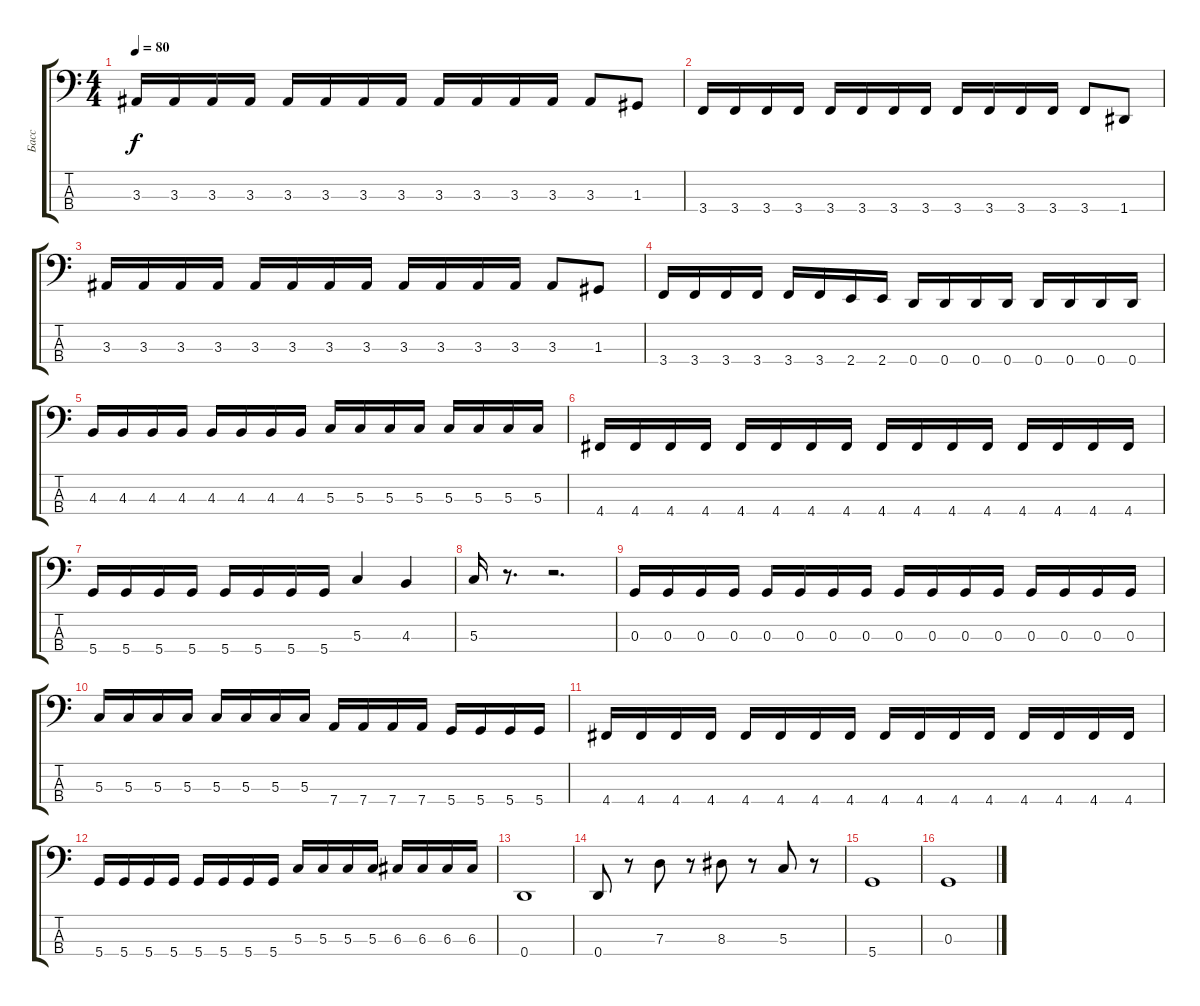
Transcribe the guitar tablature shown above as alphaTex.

\track ("Басс" "Басс") {instrument electricbassfinger}
\staff {score tabs}
\tuning (F2 C2 G1 D1) {hide}
\ts (4 4)
\tempo 80
\clef f4
\ks c
3.3.16{dy f} 3.3.16 3.3.16 3.3.16 3.3.16 3.3.16 3.3.16 3.3.16 3.3.16 3.3.16 3.3.16 3.3.16 3.3.8 1.3.8 |
3.4.16 3.4.16 3.4.16 3.4.16 3.4.16 3.4.16 3.4.16 3.4.16 3.4.16 3.4.16 3.4.16 3.4.16 3.4.8 1.4.8 |
3.3.16 3.3.16 3.3.16 3.3.16 3.3.16 3.3.16 3.3.16 3.3.16 3.3.16 3.3.16 3.3.16 3.3.16 3.3.8 1.3.8 |
3.4.16 3.4.16 3.4.16 3.4.16 3.4.16 3.4.16 2.4.16 2.4.16 0.4.16 0.4.16 0.4.16 0.4.16 0.4.16 0.4.16 0.4.16 0.4.16 |
4.3.16 4.3.16 4.3.16 4.3.16 4.3.16 4.3.16 4.3.16 4.3.16 5.3.16 5.3.16 5.3.16 5.3.16 5.3.16 5.3.16 5.3.16 5.3.16 |
4.4.16 4.4.16 4.4.16 4.4.16 4.4.16 4.4.16 4.4.16 4.4.16 4.4.16 4.4.16 4.4.16 4.4.16 4.4.16 4.4.16 4.4.16 4.4.16 |
5.4.16 5.4.16 5.4.16 5.4.16 5.4.16 5.4.16 5.4.16 5.4.16 5.3.4 4.3.4 |
5.3.16 r.8{d} r.2{d} |
0.3.16 0.3.16 0.3.16 0.3.16 0.3.16 0.3.16 0.3.16 0.3.16 0.3.16 0.3.16 0.3.16 0.3.16 0.3.16 0.3.16 0.3.16 0.3.16 |
5.3.16 5.3.16 5.3.16 5.3.16 5.3.16 5.3.16 5.3.16 5.3.16 7.4.16 7.4.16 7.4.16 7.4.16 5.4.16 5.4.16 5.4.16 5.4.16 |
4.4.16 4.4.16 4.4.16 4.4.16 4.4.16 4.4.16 4.4.16 4.4.16 4.4.16 4.4.16 4.4.16 4.4.16 4.4.16 4.4.16 4.4.16 4.4.16 |
5.4.16 5.4.16 5.4.16 5.4.16 5.4.16 5.4.16 5.4.16 5.4.16 5.3.16 5.3.16 5.3.16 5.3.16 6.3.16 6.3.16 6.3.16 6.3.16 |
0.4.1 |
0.4.8 r.8 7.3.8 r.8 8.3.8 r.8 5.3.8 r.8 |
5.4.1 |
0.3.1
